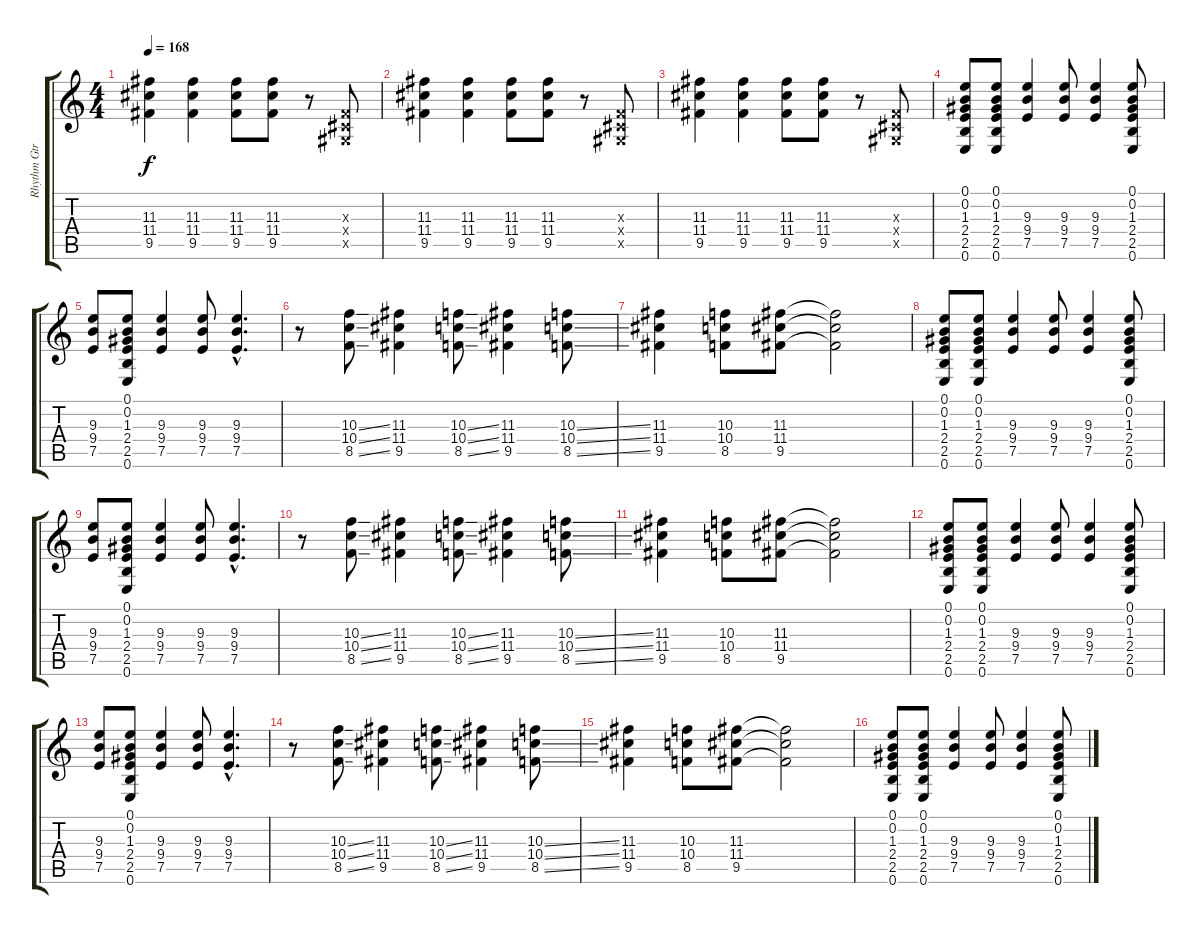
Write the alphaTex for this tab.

\track ("Rhythm Gtr.2" "Rhythm Gtr") {instrument distortionguitar}
\staff {score tabs}
\tuning (E4 B3 G3 D3 A2 E2) {hide}
\ts (4 4)
\tempo 168
\clef g2
\ks c
(11.3 11.4 9.5).4{dy f} (11.3 11.4 9.5).4 (11.3 11.4 9.5).8 (11.3 11.4 9.5).8 r.8 (-1.3{x} -1.4{x} -1.5{x}).8 |
(11.3 11.4 9.5).4 (11.3 11.4 9.5).4 (11.3 11.4 9.5).8 (11.3 11.4 9.5).8 r.8 (-1.3{x} -1.4{x} -1.5{x}).8 |
(11.3 11.4 9.5).4 (11.3 11.4 9.5).4 (11.3 11.4 9.5).8 (11.3 11.4 9.5).8 r.8 (-1.3{x} -1.4{x} -1.5{x}).8 |
(0.1 0.2 1.3 2.4 2.5 0.6).8 (0.1 0.2 1.3 2.4 2.5 0.6).8 (9.3 9.4 7.5).4 (9.3 9.4 7.5).8 (9.3 9.4 7.5).4 (0.1 0.2 1.3 2.4 2.5 0.6).8 |
(9.3 9.4 7.5).8 (0.1 0.2 1.3 2.4 2.5 0.6).8 (9.3 9.4 7.5).4 (9.3 9.4 7.5).8 (9.3{hac} 9.4{hac} 7.5{hac}).4{d} |
r.8 (10.3{ss} 10.4{ss} 8.5{ss}).8 (11.3 11.4 9.5).4 (10.3{ss} 10.4{ss} 8.5{ss}).8 (11.3 11.4 9.5).4 (10.3{ss} 10.4{ss} 8.5{ss}).8 |
(11.3 11.4 9.5).4 (10.3 10.4 8.5).8 (11.3 11.4 9.5).8 (11.3{t} 11.4{t} 9.5{t}).2 |
(0.1 0.2 1.3 2.4 2.5 0.6).8 (0.1 0.2 1.3 2.4 2.5 0.6).8 (9.3 9.4 7.5).4 (9.3 9.4 7.5).8 (9.3 9.4 7.5).4 (0.1 0.2 1.3 2.4 2.5 0.6).8 |
(9.3 9.4 7.5).8 (0.1 0.2 1.3 2.4 2.5 0.6).8 (9.3 9.4 7.5).4 (9.3 9.4 7.5).8 (9.3{hac} 9.4{hac} 7.5{hac}).4{d} |
r.8 (10.3{ss} 10.4{ss} 8.5{ss}).8 (11.3 11.4 9.5).4 (10.3{ss} 10.4{ss} 8.5{ss}).8 (11.3 11.4 9.5).4 (10.3{ss} 10.4{ss} 8.5{ss}).8 |
(11.3 11.4 9.5).4 (10.3 10.4 8.5).8 (11.3 11.4 9.5).8 (11.3{t} 11.4{t} 9.5{t}).2 |
(0.1 0.2 1.3 2.4 2.5 0.6).8 (0.1 0.2 1.3 2.4 2.5 0.6).8 (9.3 9.4 7.5).4 (9.3 9.4 7.5).8 (9.3 9.4 7.5).4 (0.1 0.2 1.3 2.4 2.5 0.6).8 |
(9.3 9.4 7.5).8 (0.1 0.2 1.3 2.4 2.5 0.6).8 (9.3 9.4 7.5).4 (9.3 9.4 7.5).8 (9.3{hac} 9.4{hac} 7.5{hac}).4{d} |
r.8 (10.3{ss} 10.4{ss} 8.5{ss}).8 (11.3 11.4 9.5).4 (10.3{ss} 10.4{ss} 8.5{ss}).8 (11.3 11.4 9.5).4 (10.3{ss} 10.4{ss} 8.5{ss}).8 |
(11.3 11.4 9.5).4 (10.3 10.4 8.5).8 (11.3 11.4 9.5).8 (11.3{t} 11.4{t} 9.5{t}).2 |
(0.1 0.2 1.3 2.4 2.5 0.6).8 (0.1 0.2 1.3 2.4 2.5 0.6).8 (9.3 9.4 7.5).4 (9.3 9.4 7.5).8 (9.3 9.4 7.5).4 (0.1 0.2 1.3 2.4 2.5 0.6).8
